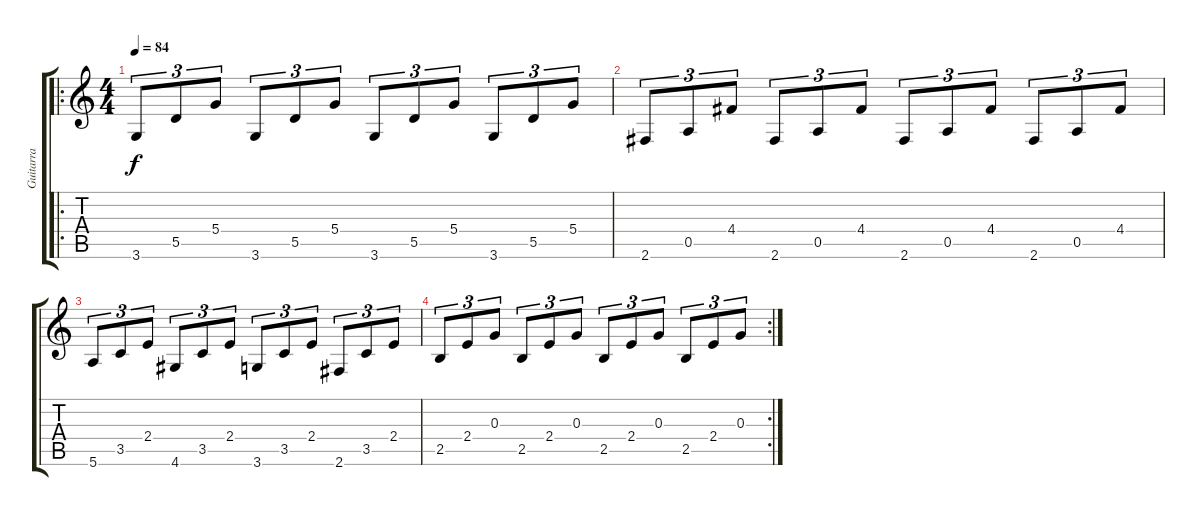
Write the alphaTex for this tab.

\track ("Guitarra" "Guitarra") {instrument acousticguitarsteel}
\staff {score tabs}
\tuning (E4 B3 G3 D3 A2 E2) {hide}
\ro
\ts (4 4)
\tempo 84
\clef g2
\ks c
3.6.8{tu (3 2) dy f} 5.5.8{tu (3 2)} 5.4.8{tu (3 2)} 3.6.8{tu (3 2)} 5.5.8{tu (3 2)} 5.4.8{tu (3 2)} 3.6.8{tu (3 2)} 5.5.8{tu (3 2)} 5.4.8{tu (3 2)} 3.6.8{tu (3 2)} 5.5.8{tu (3 2)} 5.4.8{tu (3 2)} |
2.6.8{tu (3 2)} 0.5.8{tu (3 2)} 4.4.8{tu (3 2)} 2.6.8{tu (3 2)} 0.5.8{tu (3 2)} 4.4.8{tu (3 2)} 2.6.8{tu (3 2)} 0.5.8{tu (3 2)} 4.4.8{tu (3 2)} 2.6.8{tu (3 2)} 0.5.8{tu (3 2)} 4.4.8{tu (3 2)} |
5.6.8{tu (3 2)} 3.5.8{tu (3 2)} 2.4.8{tu (3 2)} 4.6.8{tu (3 2)} 3.5.8{tu (3 2)} 2.4.8{tu (3 2)} 3.6.8{tu (3 2)} 3.5.8{tu (3 2)} 2.4.8{tu (3 2)} 2.6.8{tu (3 2)} 3.5.8{tu (3 2)} 2.4.8{tu (3 2)} |
\rc 2
2.5.8{tu (3 2)} 2.4.8{tu (3 2)} 0.3.8{tu (3 2)} 2.5.8{tu (3 2)} 2.4.8{tu (3 2)} 0.3.8{tu (3 2)} 2.5.8{tu (3 2)} 2.4.8{tu (3 2)} 0.3.8{tu (3 2)} 2.5.8{tu (3 2)} 2.4.8{tu (3 2)} 0.3.8{tu (3 2)}
